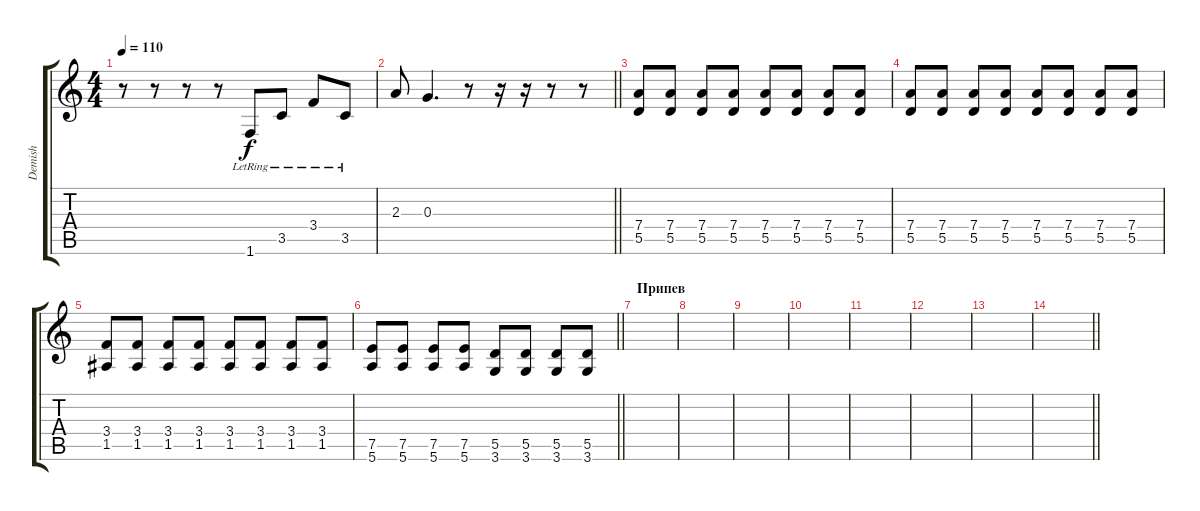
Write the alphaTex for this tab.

\track ("Demish" "Demish") {instrument acousticguitarsteel}
\staff {score tabs}
\tuning (E4 B3 G3 D3 A2 E2) {hide}
\ts (4 4)
\tempo 110
\clef g2
\ks c
r.8{dy f} r.8 r.8 r.8 1.6{lr}.8 3.5{lr}.8 3.4{lr}.8 3.5{lr}.8 |
\barLineRight lightlight
2.3.8 0.3.4{d} r.8 r.16 r.16 r.8 r.8 |
(7.4 5.5).8{instrument electricguitarmuted} (7.4 5.5).8 (7.4 5.5).8 (7.4 5.5).8 (7.4 5.5).8 (7.4 5.5).8 (7.4 5.5).8 (7.4 5.5).8 |
(7.4 5.5).8{instrument electricguitarmuted} (7.4 5.5).8 (7.4 5.5).8 (7.4 5.5).8 (7.4 5.5).8 (7.4 5.5).8 (7.4 5.5).8 (7.4 5.5).8 |
(3.4 1.5).8 (3.4 1.5).8 (3.4 1.5).8 (3.4 1.5).8 (3.4 1.5).8 (3.4 1.5).8 (3.4 1.5).8 (3.4 1.5).8 |
\barLineRight lightlight
(7.5 5.6).8 (7.5 5.6).8 (7.5 5.6).8 (7.5 5.6).8 (5.5 3.6).8 (5.5 3.6).8 (5.5 3.6).8 (5.5 3.6).8 |
\section ("" "Припев")
|
|
|
|
|
|
|
\barLineRight lightlight
